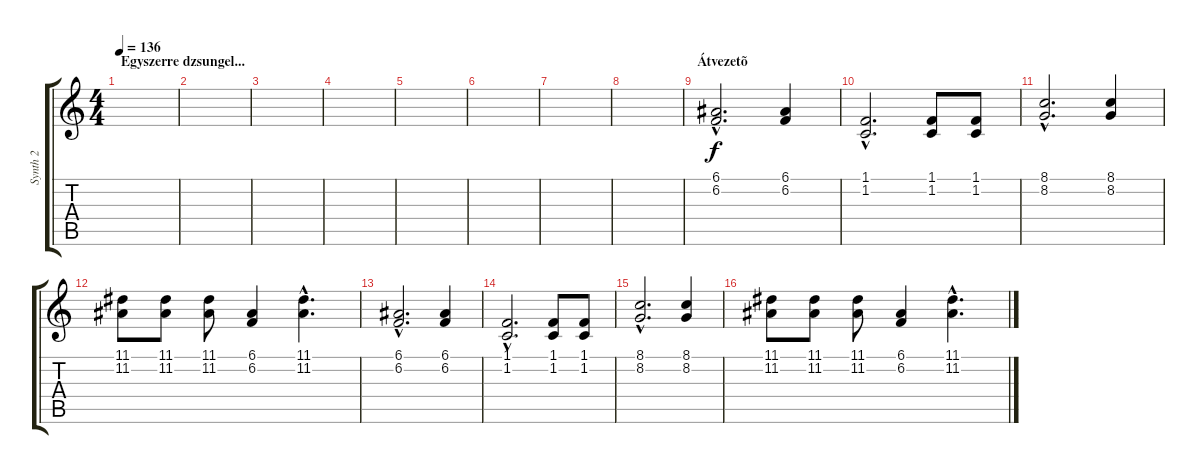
\track ("Synth 2" "Synth 2") {instrument synthbrass1}
\staff {score tabs}
\tuning (E4 B3 G3 D3 A2 E2) {hide}
\ts (4 4)
\section ("" "Egyszerre dzsungel...")
\tempo 136
\clef g2
\ks c
|
|
|
|
|
|
|
|
\section ("" "Átvezetõ ")
(6.1{hac} 6.2{hac}).2{d} (6.1 6.2).4 |
(1.1{hac} 1.2{hac}).2{d} (1.1 1.2).8 (1.1 1.2).8 |
(8.1{hac} 8.2{hac}).2{d} (8.1 8.2).4 |
(11.1 11.2).8 (11.1 11.2).8 (11.1 11.2).8 (6.1 6.2).4 (11.1{hac} 11.2{hac}).4{d} |
(6.1{hac} 6.2{hac}).2{d} (6.1 6.2).4 |
(1.1{hac} 1.2{hac}).2{d} (1.1 1.2).8 (1.1 1.2).8 |
(8.1{hac} 8.2{hac}).2{d} (8.1 8.2).4 |
(11.1 11.2).8 (11.1 11.2).8 (11.1 11.2).8 (6.1 6.2).4 (11.1{hac} 11.2{hac}).4{d}
